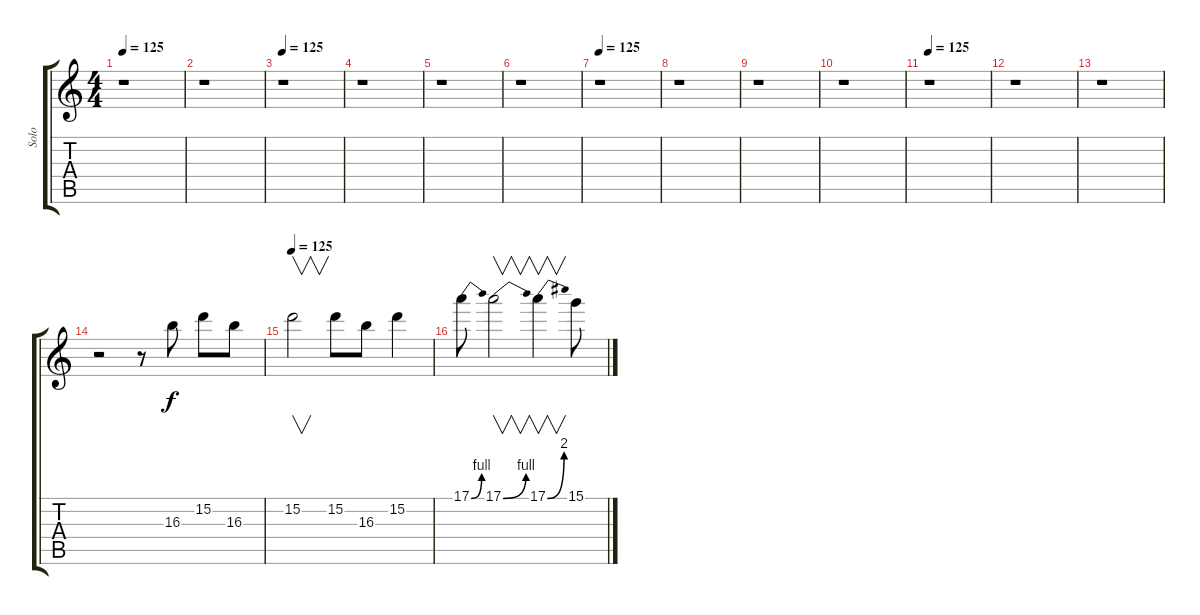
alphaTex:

\track ("Solo" "Solo") {instrument distortionguitar}
\staff {score tabs}
\tuning (E4 B3 G3 D3 A2 E2) {hide}
\ts (4 4)
\tempo 125
\clef g2
\ks c
r.1{dy f} |
r.1 |
\tempo 125
r.1 |
r.1 |
r.1 |
r.1 |
\tempo 125
r.1 |
r.1 |
r.1 |
r.1 |
\tempo 125
r.1 |
r.1 |
r.1 |
r.2 r.8 16.3.8 15.2.8 16.3.8 |
\tempo 125
15.2.2{v} 15.2.8 16.3.8 15.2.4 |
17.1{be (bend 0 0 60 4)}.8 17.1{be (bend 0 0 60 4)}.2{v} 17.1{be (bend 0 0 60 8)}.4{v} 15.1.8
